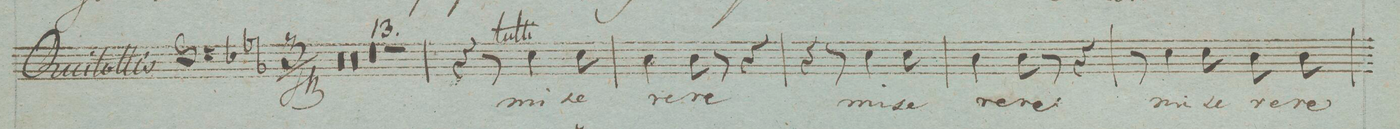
**kern	**text	**dynam
*I"Basso Tutti	*	*
*clefF4	*	*
*k[b-e-a-]	*	*
*M3/4	*	*
0.r	.	.
=2	=2	=2
=3	=3	=3
=4	=4	=4
=5	=5	=5
0.r	.	.
=6	=6	=6
=7	=7	=7
=8	=8	=8
=9	=9	=9
0.r	.	.
=10	=10	=10
=11	=11	=11
=12	=12	=12
=13	=13	=13
2.r	.	.
=14	=14	=14
4r	.	.
8r	.	.
4E-\	mi-	.
8E-\	-se-	.
=15	=15	=15
4D\	-re-	.
8D\	-re	.
8r	.	.
4r	.	.
=16	=16	=16
4r	.	.
8r	.	.
4E-\	mi-	.
8E-\	-se-	.
=17	=17	=17
4D\	-re-	.
8D\	-re	.
8r	.	.
4r	.	.
=18	=18	=18
8r	.	.
4E-\	mi-	.
8E-\	-se-	.
8.D\	-re-	.
16D\	-re	.
=19	=19	=19
*-	*-	*-
